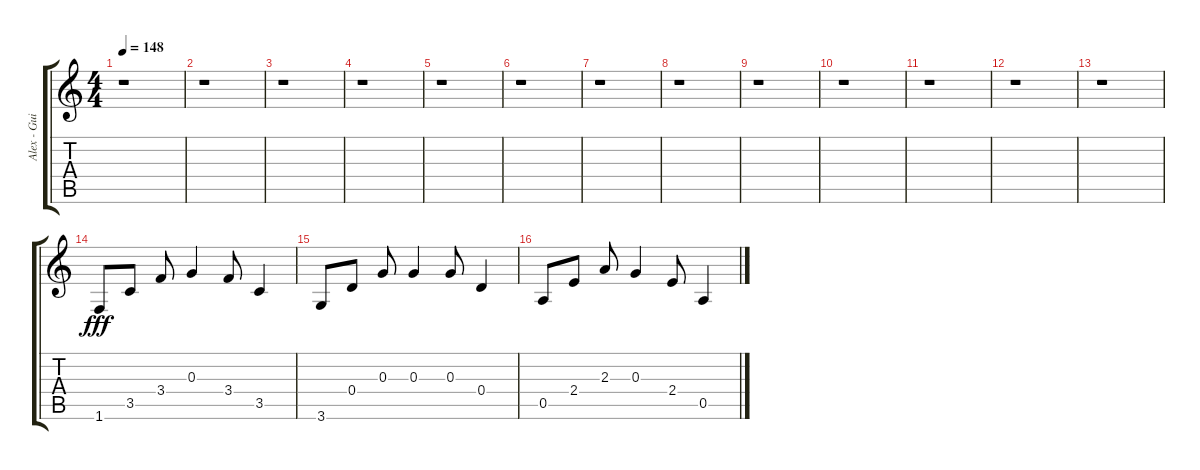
\track ("Alex - Guitarra Limpa" "Alex - Gui") {instrument electricguitarjazz}
\staff {score tabs}
\tuning (E4 B3 G3 D3 A2 E2) {hide}
\ts (4 4)
\tempo 148
\clef g2
\ks c
r.1{dy fff} |
r.1 |
r.1 |
r.1 |
r.1 |
r.1 |
r.1 |
r.1 |
r.1 |
r.1 |
r.1 |
r.1 |
r.1 |
1.6.8 3.5.8 3.4.8 0.3.4 3.4.8 3.5.4 |
3.6.8 0.4.8 0.3.8 0.3.4 0.3.8 0.4.4 |
0.5.8 2.4.8 2.3.8 0.3.4 2.4.8 0.5.4
